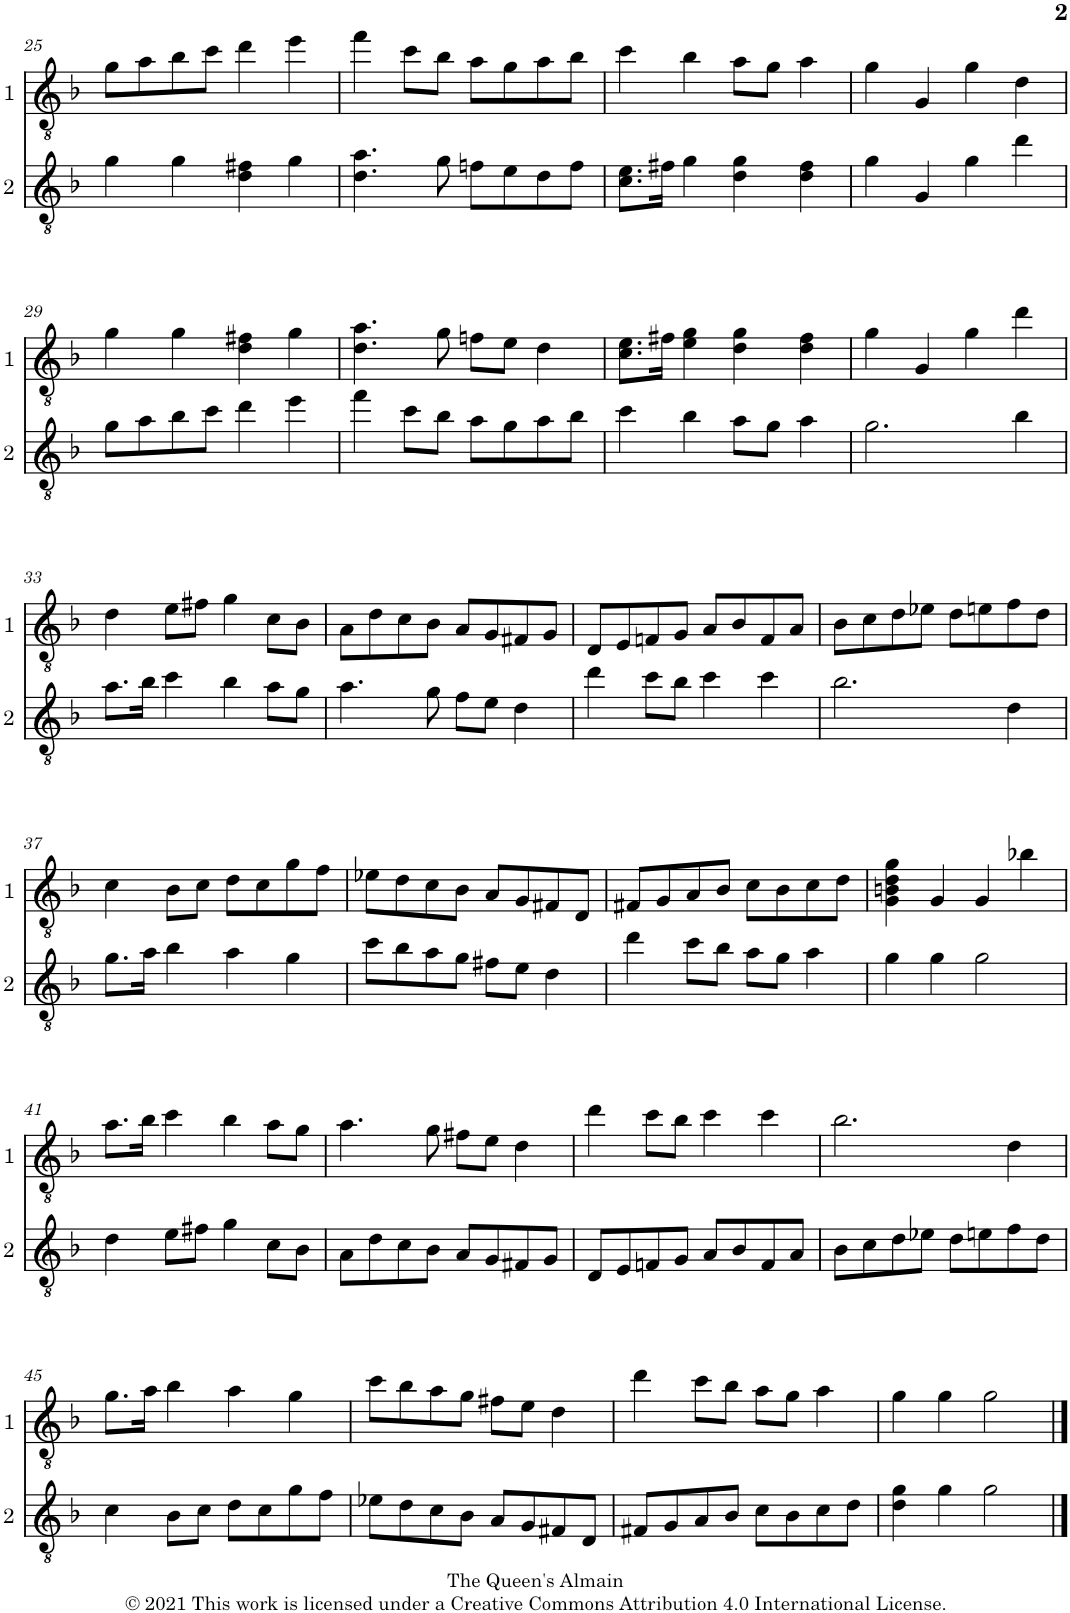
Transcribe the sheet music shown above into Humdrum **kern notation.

**kern	**kern
*part2	*part1
*staff2	*staff1
*I"Lute 2	*I"Lute 1
!!LO:PB:g=z
*clefGv2	*clefGv2
*k[b-]	*k[b-]
*M4/4	*M4/4
*met(c)	*met(c)
=25	=25
4g\	8g\L
.	8a\
4g\	8b-\
.	8cc\J
4d\ 4f#X\	4dd\
4g\	4ee\
=26	=26
4.d\ 4.a\	4ff\
.	8cc\L
8g\	8b-\J
8fn\L	8a\L
8e\	8g\
8d\	8a\
8f\J	8b-\J
=27	=27
8.c\ 8.e\L	4cc\
16f#X\Jk	.
4g\	4b-\
4d\ 4g\	8a\L
.	8g\J
4d\ 4f#\	4a\
=28	=28
4g\	4g\
4G/	4G/
4g\	4g\
4dd\	4d\
!!LO:LB:g=z
=29	=29
8g\L	4g\
8a\	.
8b-\	4g\
8cc\J	.
4dd\	4d\ 4f#X\
4ee\	4g\
=30	=30
4ff\	4.d\ 4.a\
8cc\L	.
8b-\J	8g\
8a\L	8fn\L
8g\	8e\J
8a\	4d\
8b-\J	.
=31	=31
4cc\	8.c\ 8.e\L
.	16f#X\Jk
4b-\	4e\ 4g\
8a\L	4d\ 4g\
8g\J	.
4a\	4d\ 4f#\
=32	=32
2.g\	4g\
.	4G/
.	4g\
4b-\	4dd\
!!LO:LB:g=z
=33	=33
8.a\L	4d\
16b-\Jk	.
4cc\	8e\L
.	8f#X\J
4b-\	4g\
8a\L	8c\L
8g\J	8B-\J
=34	=34
4.a\	8A\L
.	8d\
.	8c\
8g\	8B-\J
8f\L	8A/L
8e\J	8G/
4d\	8F#X/
.	8G/J
=35	=35
4dd\	8D/L
.	8E/
8cc\L	8Fn/
8b-\J	8G/J
4cc\	8A/L
.	8B-/
4cc\	8F/
.	8A/J
=36	=36
2.b-\	8B-\L
.	8c\
.	8d\
.	8e-X\J
.	8d\L
.	8en\
4d\	8f\
.	8d\J
!!LO:LB:g=z
=37	=37
8.g\L	4c\
16a\Jk	.
4b-\	8B-\L
.	8c\J
4a\	8d\L
.	8c\
4g\	8g\
.	8f\J
=38	=38
8cc\L	8e-X\L
8b-\	8d\
8a\	8c\
8g\J	8B-\J
8f#X\L	8A/L
8e\J	8G/
4d\	8F#X/
.	8D/J
=39	=39
4dd\	8F#X/L
.	8G/
8cc\L	8A/
8b-\J	8B-/J
8a\L	8c\L
8g\J	8B-\
4a\	8c\
.	8d\J
=40	=40
4g\	4G\ 4Bn\ 4d\ 4g\
4g\	4G/
2g\	4G/
.	4b-X\
!!LO:LB:g=z
=41	=41
4d\	8.a\L
.	16b-\Jk
8e\L	4cc\
8f#X\J	.
4g\	4b-\
8c\L	8a\L
8B-\J	8g\J
=42	=42
8A\L	4.a\
8d\	.
8c\	.
8B-\J	8g\
8A/L	8f#X\L
8G/	8e\J
8F#X/	4d\
8G/J	.
=43	=43
8D/L	4dd\
8E/	.
8Fn/	8cc\L
8G/J	8b-\J
8A/L	4cc\
8B-/	.
8F/	4cc\
8A/J	.
=44	=44
8B-\L	2.b-\
8c\	.
8d\	.
8e-X\J	.
8d\L	.
8en\	.
8f\	4d\
8d\J	.
!!LO:LB:g=z
=45	=45
4c\	8.g\L
.	16a\Jk
8B-\L	4b-\
8c\J	.
8d\L	4a\
8c\	.
8g\	4g\
8f\J	.
=46	=46
8e-X\L	8cc\L
8d\	8b-\
8c\	8a\
8B-\J	8g\J
8A/L	8f#X\L
8G/	8e\J
8F#X/	4d\
8D/J	.
=47	=47
8F#X/L	4dd\
8G/	.
8A/	8cc\L
8B-/J	8b-\J
8c\L	8a\L
8B-\	8g\J
8c\	4a\
8d\J	.
=48	=48
4d\ 4g\	4g\
4g\	4g\
2g\	2g\
==	==
*-	*-
